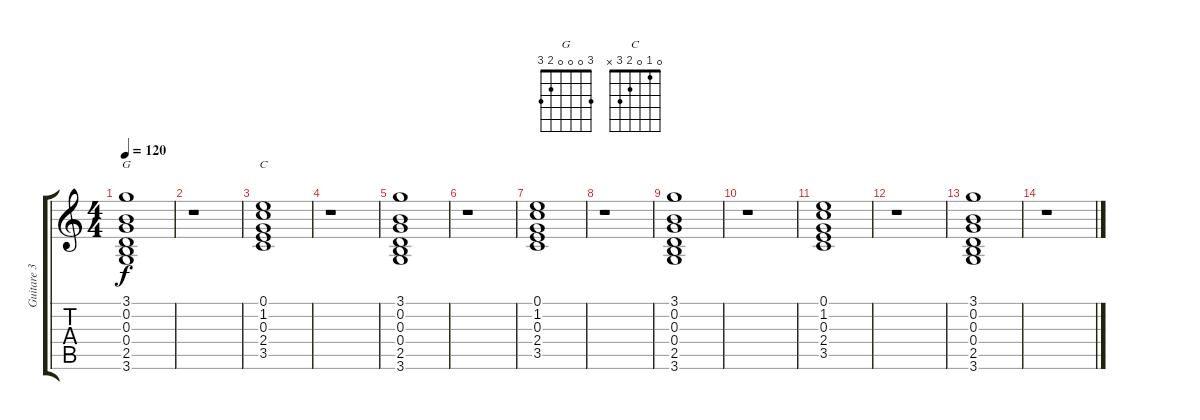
\track ("Guitare 3" "Guitare 3") {instrument electricguitarclean}
\staff {score tabs}
\tuning (E4 B3 G3 D3 A2 E2) {hide}
\chord ("G" 3 0 0 0 2 3)
\chord ("C" 0 1 0 2 3 x)
\ts (4 4)
\tempo 120
\clef g2
\ks c
(3.1 0.2 0.3 0.4 2.5 3.6).1{ch "G" dy f} |
r.1 |
(0.1 1.2 0.3 2.4 3.5).1{ch "C"} |
r.1 |
(3.1 0.2 0.3 0.4 2.5 3.6).1 |
r.1 |
(0.1 1.2 0.3 2.4 3.5).1 |
r.1 |
(3.1 0.2 0.3 0.4 2.5 3.6).1 |
r.1 |
(0.1 1.2 0.3 2.4 3.5).1 |
r.1 |
(3.1 0.2 0.3 0.4 2.5 3.6).1 |
r.1
